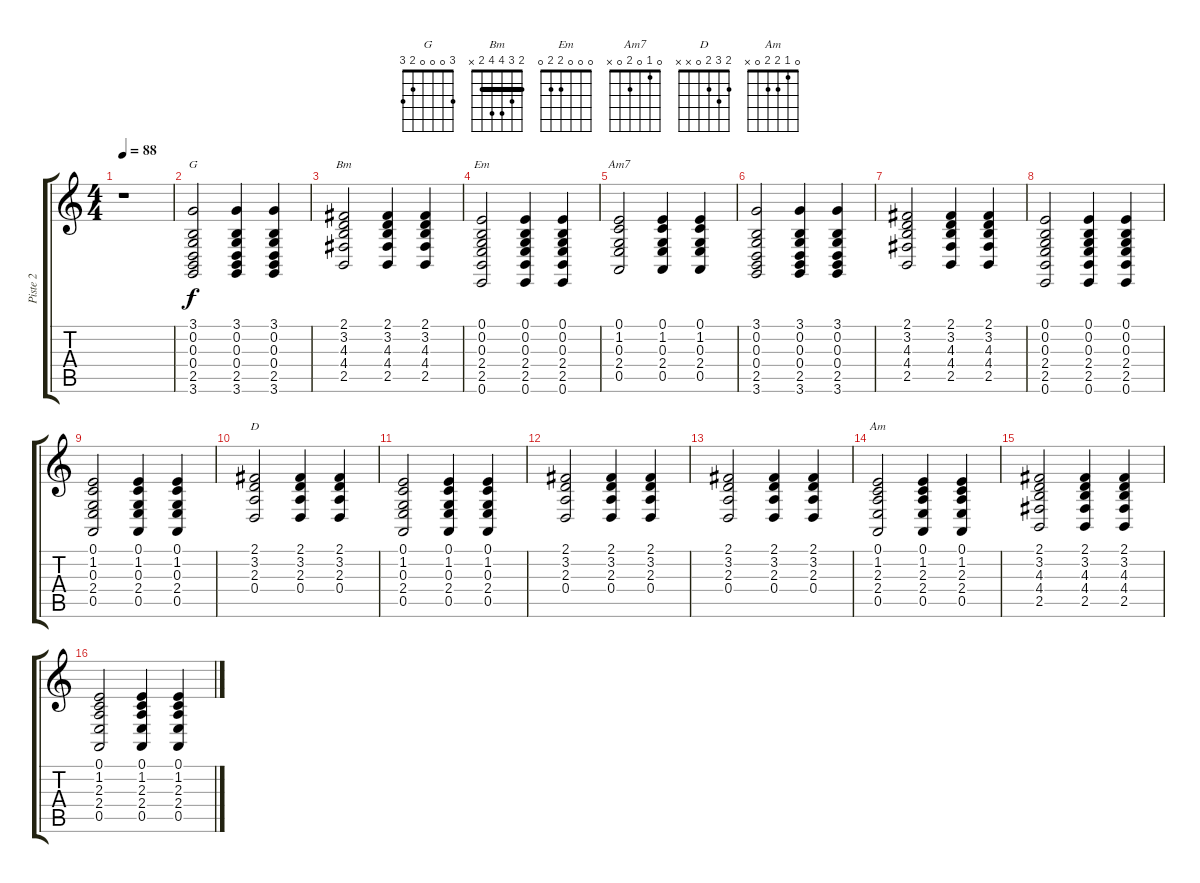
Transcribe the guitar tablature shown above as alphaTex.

\track ("Piste 2" "Piste 2") {instrument electricpiano1}
\staff {score tabs}
\tuning (E4 B3 G3 D3 A2 E2) {hide}
\chord ("G" 3 0 0 0 2 3)
\chord ("Bm" 2 3 4 4 2 x) {barre 2}
\chord ("Em" 0 0 0 2 2 0)
\chord ("Am7" 0 1 0 2 0 x)
\chord ("D" 2 3 2 0 x x)
\chord ("Am" 0 1 2 2 0 x)
\ts (4 4)
\tempo 88
\clef g2
\ks c
r.1{dy f instrument electricpiano1} |
(3.1 0.2 0.3 0.4 2.5 3.6).2{ch "G"} (3.1 0.2 0.3 0.4 2.5 3.6).4 (3.1 0.2 0.3 0.4 2.5 3.6).4 |
(2.1 3.2 4.3 4.4 2.5).2{ch "Bm"} (2.1 3.2 4.3 4.4 2.5).4 (2.1 3.2 4.3 4.4 2.5).4 |
(0.1 0.2 0.3 2.4 2.5 0.6).2{ch "Em"} (0.1 0.2 0.3 2.4 2.5 0.6).4 (0.1 0.2 0.3 2.4 2.5 0.6).4 |
(0.1 1.2 0.3 2.4 0.5).2{ch "Am7"} (0.1 1.2 0.3 2.4 0.5).4 (0.1 1.2 0.3 2.4 0.5).4 |
(3.1 0.2 0.3 0.4 2.5 3.6).2 (3.1 0.2 0.3 0.4 2.5 3.6).4 (3.1 0.2 0.3 0.4 2.5 3.6).4 |
(2.1 3.2 4.3 4.4 2.5).2 (2.1 3.2 4.3 4.4 2.5).4 (2.1 3.2 4.3 4.4 2.5).4 |
(0.1 0.2 0.3 2.4 2.5 0.6).2 (0.1 0.2 0.3 2.4 2.5 0.6).4 (0.1 0.2 0.3 2.4 2.5 0.6).4 |
(0.1 1.2 0.3 2.4 0.5).2 (0.1 1.2 0.3 2.4 0.5).4 (0.1 1.2 0.3 2.4 0.5).4 |
(2.1 3.2 2.3 0.4).2{ch "D"} (2.1 3.2 2.3 0.4).4 (2.1 3.2 2.3 0.4).4 |
(0.1 1.2 0.3 2.4 0.5).2 (0.1 1.2 0.3 2.4 0.5).4 (0.1 1.2 0.3 2.4 0.5).4 |
(2.1 3.2 2.3 0.4).2 (2.1 3.2 2.3 0.4).4 (2.1 3.2 2.3 0.4).4 |
(2.1 3.2 2.3 0.4).2 (2.1 3.2 2.3 0.4).4 (2.1 3.2 2.3 0.4).4 |
(0.1 1.2 2.3 2.4 0.5).2{ch "Am"} (0.1 1.2 2.3 2.4 0.5).4 (0.1 1.2 2.3 2.4 0.5).4 |
(2.1 3.2 4.3 4.4 2.5).2 (2.1 3.2 4.3 4.4 2.5).4 (2.1 3.2 4.3 4.4 2.5).4 |
(0.1 1.2 2.3 2.4 0.5).2 (0.1 1.2 2.3 2.4 0.5).4 (0.1 1.2 2.3 2.4 0.5).4
